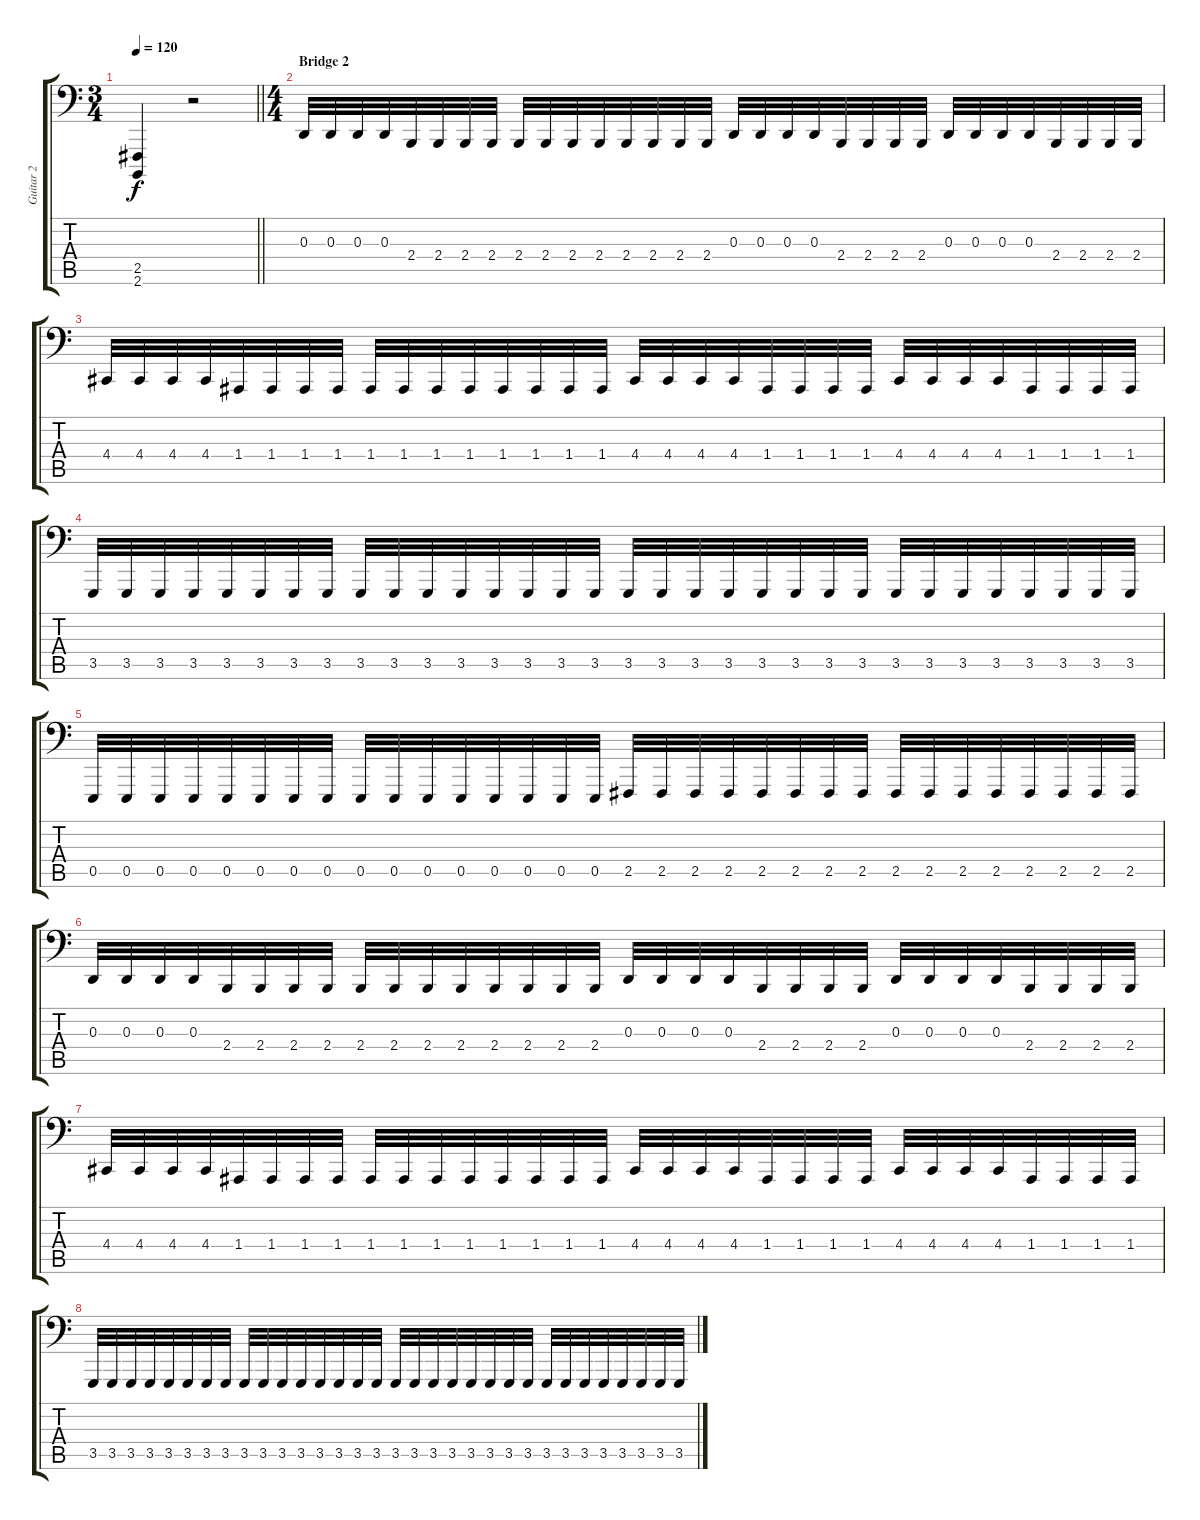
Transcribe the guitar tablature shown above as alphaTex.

\track ("Guitar 2" "Guitar 2") {instrument brightacousticpiano}
\staff {score tabs}
\tuning (B2 Gb2 D2 A1 E1 A0) {hide}
\ts (3 4)
\tempo 120
\clef f4
\barLineRight lightlight
\ks c
(2.5{t} 2.6{t}).4{dy f} r.2 |
\ts (4 4)
\section ("" "Bridge 2")
0.3.32 0.3.32 0.3.32 0.3.32 2.4.32 2.4.32 2.4.32 2.4.32 2.4.32 2.4.32 2.4.32 2.4.32 2.4.32 2.4.32 2.4.32 2.4.32 0.3.32 0.3.32 0.3.32 0.3.32 2.4.32 2.4.32 2.4.32 2.4.32 0.3.32 0.3.32 0.3.32 0.3.32 2.4.32 2.4.32 2.4.32 2.4.32 |
4.4.32 4.4.32 4.4.32 4.4.32 1.4.32 1.4.32 1.4.32 1.4.32 1.4.32 1.4.32 1.4.32 1.4.32 1.4.32 1.4.32 1.4.32 1.4.32 4.4.32 4.4.32 4.4.32 4.4.32 1.4.32 1.4.32 1.4.32 1.4.32 4.4.32 4.4.32 4.4.32 4.4.32 1.4.32 1.4.32 1.4.32 1.4.32 |
3.5.32 3.5.32 3.5.32 3.5.32 3.5.32 3.5.32 3.5.32 3.5.32 3.5.32 3.5.32 3.5.32 3.5.32 3.5.32 3.5.32 3.5.32 3.5.32 3.5.32 3.5.32 3.5.32 3.5.32 3.5.32 3.5.32 3.5.32 3.5.32 3.5.32 3.5.32 3.5.32 3.5.32 3.5.32 3.5.32 3.5.32 3.5.32 |
0.5.32 0.5.32 0.5.32 0.5.32 0.5.32 0.5.32 0.5.32 0.5.32 0.5.32 0.5.32 0.5.32 0.5.32 0.5.32 0.5.32 0.5.32 0.5.32 2.5.32 2.5.32 2.5.32 2.5.32 2.5.32 2.5.32 2.5.32 2.5.32 2.5.32 2.5.32 2.5.32 2.5.32 2.5.32 2.5.32 2.5.32 2.5.32 |
0.3.32 0.3.32 0.3.32 0.3.32 2.4.32 2.4.32 2.4.32 2.4.32 2.4.32 2.4.32 2.4.32 2.4.32 2.4.32 2.4.32 2.4.32 2.4.32 0.3.32 0.3.32 0.3.32 0.3.32 2.4.32 2.4.32 2.4.32 2.4.32 0.3.32 0.3.32 0.3.32 0.3.32 2.4.32 2.4.32 2.4.32 2.4.32 |
4.4.32 4.4.32 4.4.32 4.4.32 1.4.32 1.4.32 1.4.32 1.4.32 1.4.32 1.4.32 1.4.32 1.4.32 1.4.32 1.4.32 1.4.32 1.4.32 4.4.32 4.4.32 4.4.32 4.4.32 1.4.32 1.4.32 1.4.32 1.4.32 4.4.32 4.4.32 4.4.32 4.4.32 1.4.32 1.4.32 1.4.32 1.4.32 |
3.5.32 3.5.32 3.5.32 3.5.32 3.5.32 3.5.32 3.5.32 3.5.32 3.5.32 3.5.32 3.5.32 3.5.32 3.5.32 3.5.32 3.5.32 3.5.32 3.5.32 3.5.32 3.5.32 3.5.32 3.5.32 3.5.32 3.5.32 3.5.32 3.5.32 3.5.32 3.5.32 3.5.32 3.5.32 3.5.32 3.5.32 3.5.32
